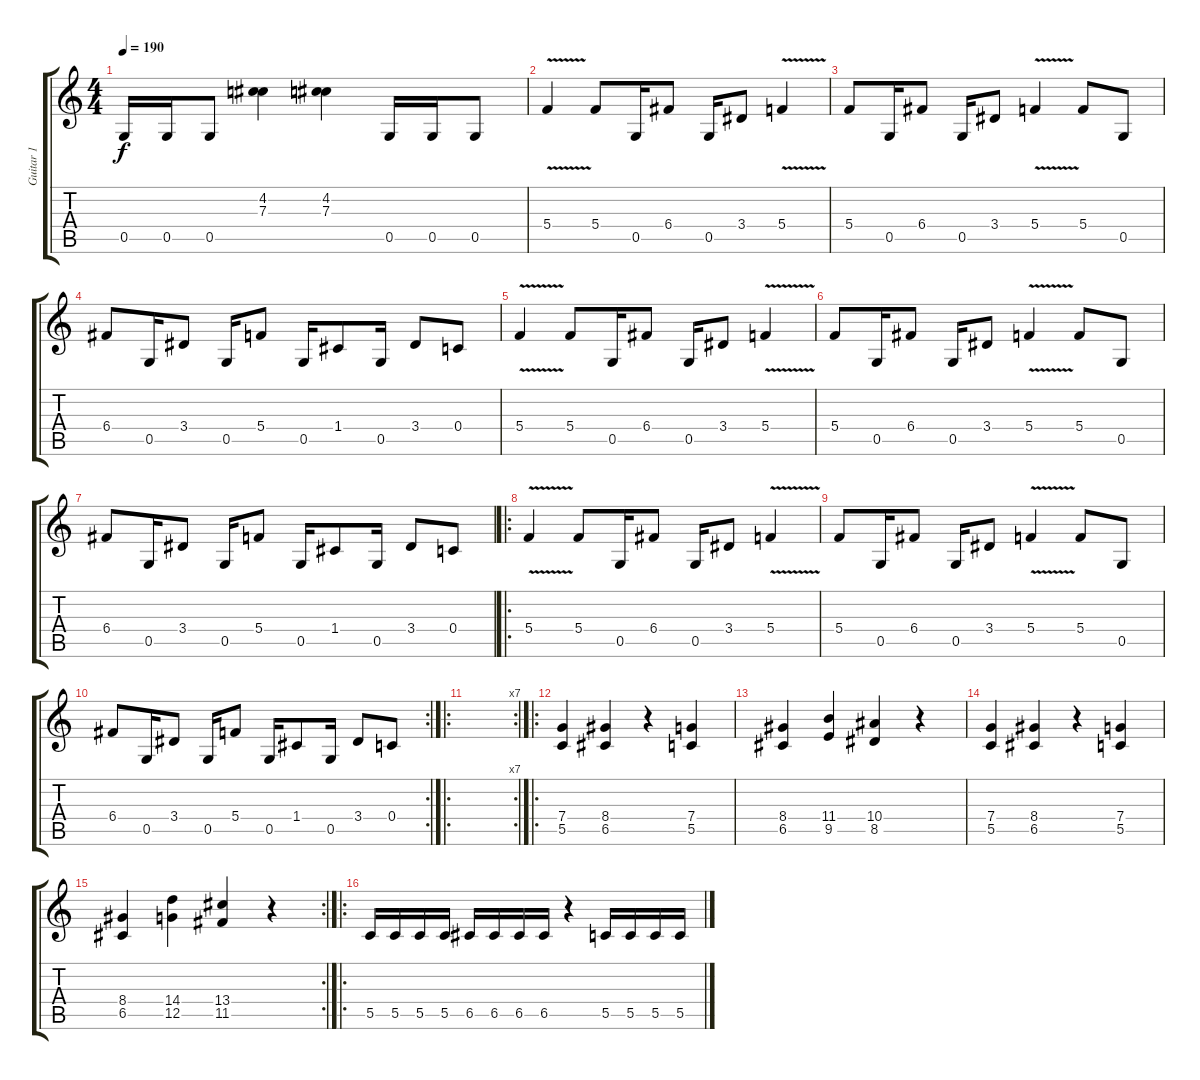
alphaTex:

\track ("Guitar 1" "Guitar 1") {instrument distortionguitar}
\staff {score tabs}
\tuning (D4 A3 F3 C3 G2 C2) {hide}
\ts (4 4)
\tempo 190
\clef g2
\ks c
0.5.16{dy f} 0.5.16 0.5.8 (4.2 7.3).4 (4.2 7.3).4 0.5.16 0.5.16 0.5.8 |
5.4{v}.4 5.4.8 0.5.16 6.4.8 0.5.16 3.4.8 5.4{v}.4 |
5.4.8 0.5.16 6.4.8 0.5.16 3.4.8 5.4{v}.4 5.4.8 0.5.8 |
6.4.8 0.5.16 3.4.8 0.5.16 5.4.8 0.5.16 1.4.8 0.5.16 3.4.8 0.4.8 |
5.4{v}.4 5.4.8 0.5.16 6.4.8 0.5.16 3.4.8 5.4{v}.4 |
5.4.8 0.5.16 6.4.8 0.5.16 3.4.8 5.4{v}.4 5.4.8 0.5.8 |
6.4.8 0.5.16 3.4.8 0.5.16 5.4.8 0.5.16 1.4.8 0.5.16 3.4.8 0.4.8 |
\ro
5.4{v}.4 5.4.8 0.5.16 6.4.8 0.5.16 3.4.8 5.4{v}.4 |
5.4.8 0.5.16 6.4.8 0.5.16 3.4.8 5.4{v}.4 5.4.8 0.5.8 |
\rc 2
6.4.8 0.5.16 3.4.8 0.5.16 5.4.8 0.5.16 1.4.8 0.5.16 3.4.8 0.4.8 |
\ro
\rc 7
|
\ro
(7.4 5.5).4 (8.4 6.5).4 r.4 (7.4 5.5).4 |
(8.4 6.5).4 (11.4 9.5).4 (10.4 8.5).4 r.4 |
(7.4 5.5).4 (8.4 6.5).4 r.4 (7.4 5.5).4 |
\rc 2
(8.4 6.5).4 (14.4 12.5).4 (13.4 11.5).4 r.4 |
\ro
5.5.16 5.5.16 5.5.16 5.5.16 6.5.16 6.5.16 6.5.16 6.5.16 r.4 5.5.16 5.5.16 5.5.16 5.5.16
